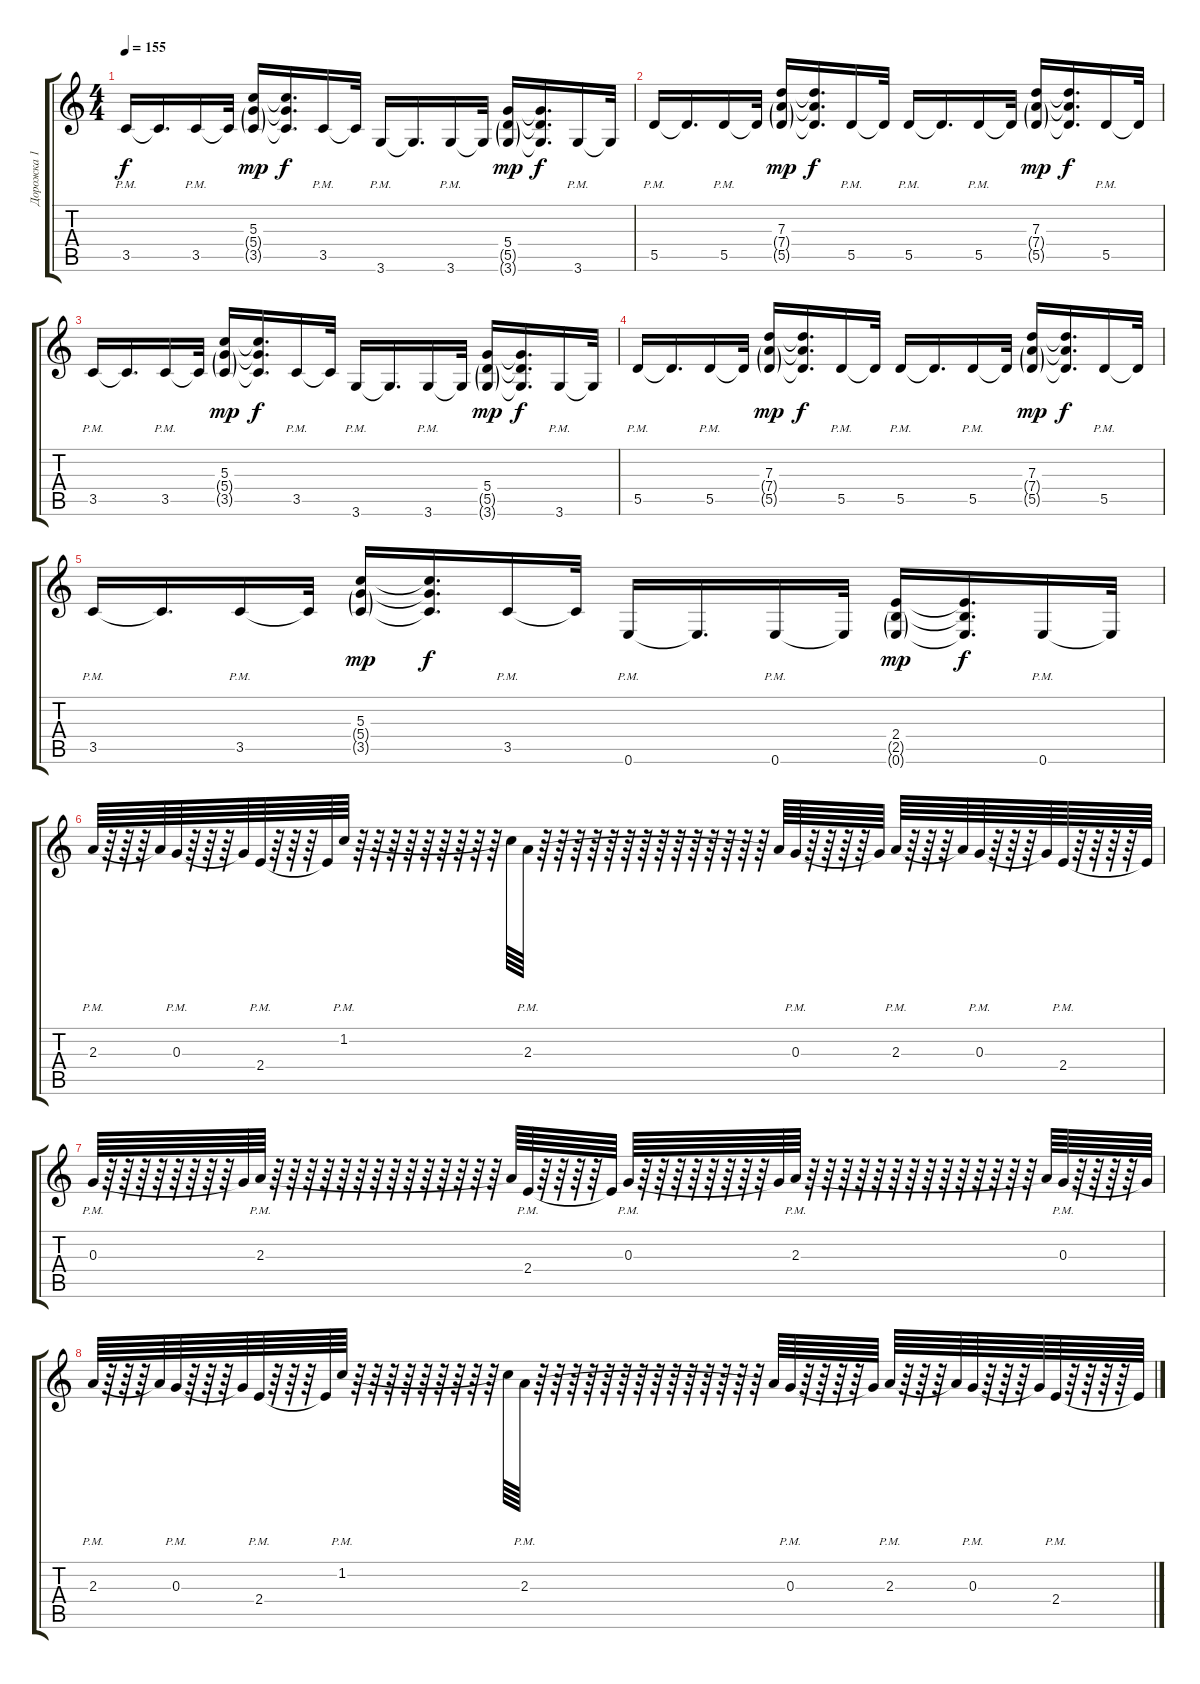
\track ("Дорожка 1" "Дорожка 1") {instrument distortionguitar}
\staff {score tabs}
\tuning (E4 B3 G3 D3 A2 E2) {hide}
\ts (4 4)
\tempo 155
\clef g2
\ks c
3.5{pm}.16{dy f} 3.5{t}.16{d} 3.5{pm}.16 3.5{t}.32 (5.3 5.4{g} 3.5{g}).16{dy mp} (5.3{t} 5.4{t} 3.5{t}).16{d dy f} 3.5{pm}.16 3.5{t}.32 3.6{pm}.16 3.6{t}.16{d} 3.6{pm}.16 3.6{t}.32 (5.4 5.5{g} 3.6{g}).16{dy mp} (5.4{t} 5.5{t} 3.6{t}).16{d dy f} 3.6{pm}.16 3.6{t}.32 |
5.5{pm}.16 5.5{t}.16{d} 5.5{pm}.16 5.5{t}.32 (7.3 7.4{g} 5.5{g}).16{dy mp} (7.3{t} 7.4{t} 5.5{t}).16{d dy f} 5.5{pm}.16 5.5{t}.32 5.5{pm}.16 5.5{t}.16{d} 5.5{pm}.16 5.5{t}.32 (7.3 7.4{g} 5.5{g}).16{dy mp} (7.3{t} 7.4{t} 5.5{t}).16{d dy f} 5.5{pm}.16 5.5{t}.32 |
3.5{pm}.16 3.5{t}.16{d} 3.5{pm}.16 3.5{t}.32 (5.3 5.4{g} 3.5{g}).16{dy mp} (5.3{t} 5.4{t} 3.5{t}).16{d dy f} 3.5{pm}.16 3.5{t}.32 3.6{pm}.16 3.6{t}.16{d} 3.6{pm}.16 3.6{t}.32 (5.4 5.5{g} 3.6{g}).16{dy mp} (5.4{t} 5.5{t} 3.6{t}).16{d dy f} 3.6{pm}.16 3.6{t}.32 |
5.5{pm}.16 5.5{t}.16{d} 5.5{pm}.16 5.5{t}.32 (7.3 7.4{g} 5.5{g}).16{dy mp} (7.3{t} 7.4{t} 5.5{t}).16{d dy f} 5.5{pm}.16 5.5{t}.32 5.5{pm}.16 5.5{t}.16{d} 5.5{pm}.16 5.5{t}.32 (7.3 7.4{g} 5.5{g}).16{dy mp} (7.3{t} 7.4{t} 5.5{t}).16{d dy f} 5.5{pm}.16 5.5{t}.32 |
3.5{pm}.16 3.5{t}.16{d} 3.5{pm}.16 3.5{t}.32 (5.3 5.4{g} 3.5{g}).16{dy mp} (5.3{t} 5.4{t} 3.5{t}).16{d dy f} 3.5{pm}.16 3.5{t}.32 0.6{pm}.16 0.6{t}.16{d} 0.6{pm}.16 0.6{t}.32 (2.4 2.5{g} 0.6{g}).16{dy mp} (2.4{t} 2.5{t} 0.6{t}).16{d dy f} 0.6{pm}.16 0.6{t}.32 |
2.3{pm}.64 r.64 r.64 r.64 2.3{t}.64 0.3{pm}.64 r.64 r.64 r.64 0.3{t}.64 2.4{pm}.64 r.64 r.64 r.64 2.4{t}.64 1.2{pm}.64 r.64 r.64 r.64 r.64 r.64 r.64 r.64 r.64 r.64 1.2{t}.64 2.3{pm}.64 r.64 r.64 r.64 r.64 r.64 r.64 r.64 r.64 r.64 r.64 r.64 r.64 r.64 r.64 2.3{t}.64 0.3{pm}.64 r.64 r.64 r.64 r.64 0.3{t}.64 2.3{pm}.64 r.64 r.64 r.64 2.3{t}.64 0.3{pm}.64 r.64 r.64 r.64 0.3{t}.64 2.4{pm}.64 r.64 r.64 r.64 r.64 2.4{t}.64 |
0.3{pm}.64 r.64 r.64 r.64 r.64 r.64 r.64 r.64 r.64 0.3{t}.64 2.3{pm}.64 r.64 r.64 r.64 r.64 r.64 r.64 r.64 r.64 r.64 r.64 r.64 r.64 r.64 r.64 2.3{t}.64 2.4{pm}.64 r.64 r.64 r.64 r.64 2.4{t}.64 0.3{pm}.64 r.64 r.64 r.64 r.64 r.64 r.64 r.64 r.64 0.3{t}.64 2.3{pm}.64 r.64 r.64 r.64 r.64 r.64 r.64 r.64 r.64 r.64 r.64 r.64 r.64 r.64 r.64 2.3{t}.64 0.3{pm}.64 r.64 r.64 r.64 r.64 0.3{t}.64 |
2.3{pm}.64 r.64 r.64 r.64 2.3{t}.64 0.3{pm}.64 r.64 r.64 r.64 0.3{t}.64 2.4{pm}.64 r.64 r.64 r.64 2.4{t}.64 1.2{pm}.64 r.64 r.64 r.64 r.64 r.64 r.64 r.64 r.64 r.64 1.2{t}.64 2.3{pm}.64 r.64 r.64 r.64 r.64 r.64 r.64 r.64 r.64 r.64 r.64 r.64 r.64 r.64 r.64 2.3{t}.64 0.3{pm}.64 r.64 r.64 r.64 r.64 0.3{t}.64 2.3{pm}.64 r.64 r.64 r.64 2.3{t}.64 0.3{pm}.64 r.64 r.64 r.64 0.3{t}.64 2.4{pm}.64 r.64 r.64 r.64 r.64 2.4{t}.64
